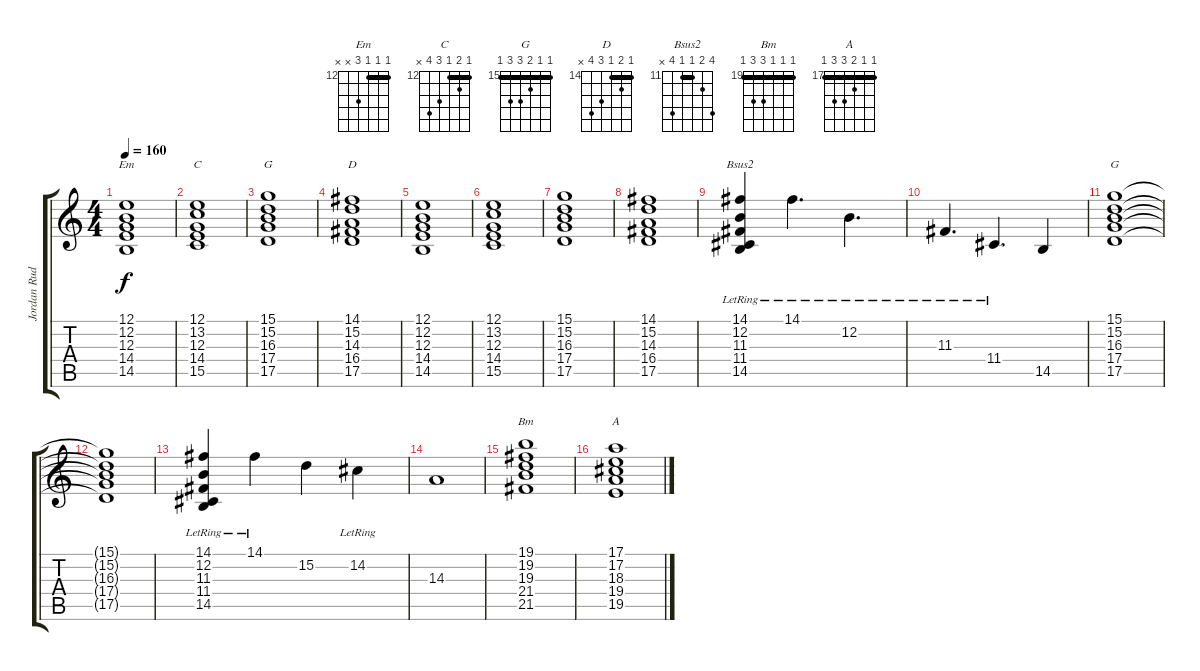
\track ("Jordan Rudess" "Jordan Rud") {instrument stringensemble1}
\staff {score tabs}
\tuning (E4 B3 G3 D3 A2 E2) {hide}
\chord ("Em" 12 12 12 14 x x) {firstfret 12 barre 12}
\chord ("C" 12 13 12 14 15 x) {firstfret 12 barre 12}
\chord ("G" 15 15 16 17 x x) {firstfret 15 barre 15}
\chord ("D" 14 15 14 16 17 x) {firstfret 14 barre 14}
\chord ("Bsus2" 14 12 11 11 14 x) {firstfret 11 barre 11}
\chord ("G" 15 15 16 17 17 15) {firstfret 15 barre 15}
\chord ("Bm" 19 19 19 21 21 19) {firstfret 19 barre 19}
\chord ("A" 17 17 18 19 19 17) {firstfret 17 barre 17}
\ts (4 4)
\tempo 160
\clef g2
\ks c
(12.1 12.2 12.3 14.4 14.5).1{ch "Em" dy f} |
(12.1 13.2 12.3 14.4 15.5).1{ch "C"} |
(15.1 15.2 16.3 17.4 17.5).1{ch "G"} |
(14.1 15.2 14.3 16.4 17.5).1{ch "D"} |
(12.1 12.2 12.3 14.4 14.5).1 |
(12.1 13.2 12.3 14.4 15.5).1 |
(15.1 15.2 16.3 17.4 17.5).1 |
(14.1 15.2 14.3 16.4 17.5).1 |
(14.1 12.2{lr} 11.3{lr} 11.4{lr} 14.5{lr}).4{ch "Bsus2" volume 6} 14.1{lr}.4{d} 12.2{lr}.4{d} |
11.3{lr}.4{d} 11.4{lr}.4{d} 14.5.4 |
(15.1 15.2 16.3 17.4 17.5).1{ch "G"} |
(15.1{t} 15.2{t} 16.3{t} 17.4{t} 17.5{t}).1 |
(14.1 12.2{lr} 11.3{lr} 11.4{lr} 14.5{lr}).4 14.1{lr}.4 15.2.4 14.2{lr}.4 |
14.3.1 |
(19.1 19.2 19.3 21.4 21.5).1{ch "Bm"} |
(17.1 17.2 18.3 19.4 19.5).1{ch "A"}
